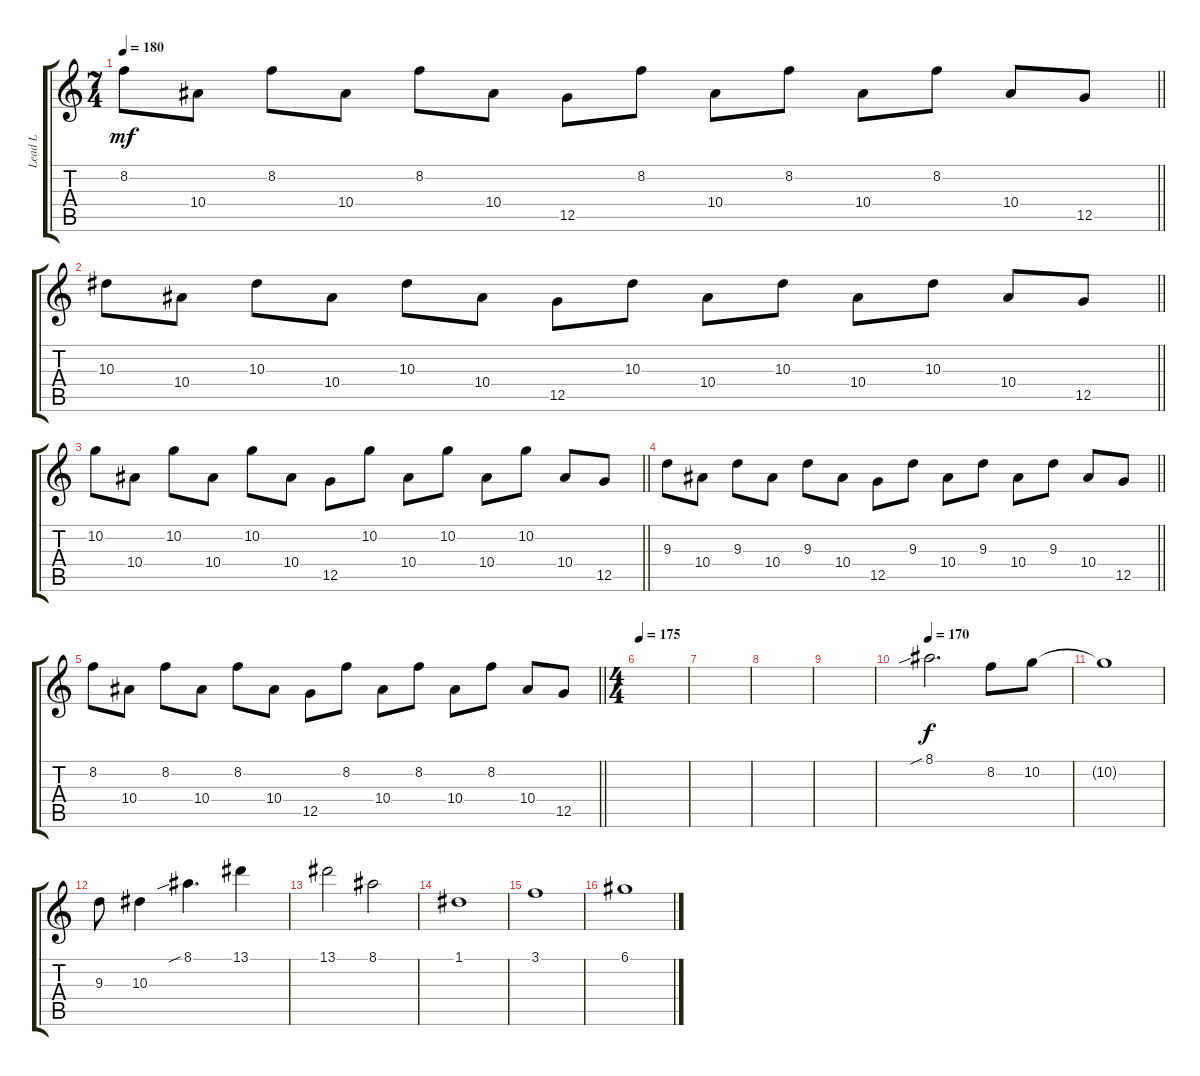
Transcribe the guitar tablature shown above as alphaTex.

\track ("Lead L" "Lead L") {instrument overdrivenguitar}
\staff {score tabs}
\tuning (D4 A3 F3 C3 G2 C2) {hide}
\ts (7 4)
\tempo 180
\clef g2
\barLineRight lightlight
\ks c
8.2.8{dy mf} 10.4.8 8.2.8 10.4.8 8.2.8 10.4.8 12.5.8 8.2.8 10.4.8 8.2.8 10.4.8 8.2.8 10.4.8 12.5.8 |
\barLineRight lightlight
10.3.8 10.4.8 10.3.8 10.4.8 10.3.8 10.4.8 12.5.8 10.3.8 10.4.8 10.3.8 10.4.8 10.3.8 10.4.8 12.5.8 |
\barLineRight lightlight
10.2.8 10.4.8 10.2.8 10.4.8 10.2.8 10.4.8 12.5.8 10.2.8 10.4.8 10.2.8 10.4.8 10.2.8 10.4.8 12.5.8 |
\barLineRight lightlight
9.3.8 10.4.8 9.3.8 10.4.8 9.3.8 10.4.8 12.5.8 9.3.8 10.4.8 9.3.8 10.4.8 9.3.8 10.4.8 12.5.8 |
\barLineRight lightlight
8.2.8 10.4.8 8.2.8 10.4.8 8.2.8 10.4.8 12.5.8 8.2.8 10.4.8 8.2.8 10.4.8 8.2.8 10.4.8 12.5.8 |
\ts (4 4)
\tempo 175
|
|
|
|
\tempo 170
8.1{sib}.2{d dy f} 8.2.8 10.2.8 |
10.2{t}.1 |
9.3.8 10.3.4 8.1{sib}.4{d} 13.1.4 |
13.1.2 8.1.2 |
1.1.1 |
3.1.1 |
6.1.1
